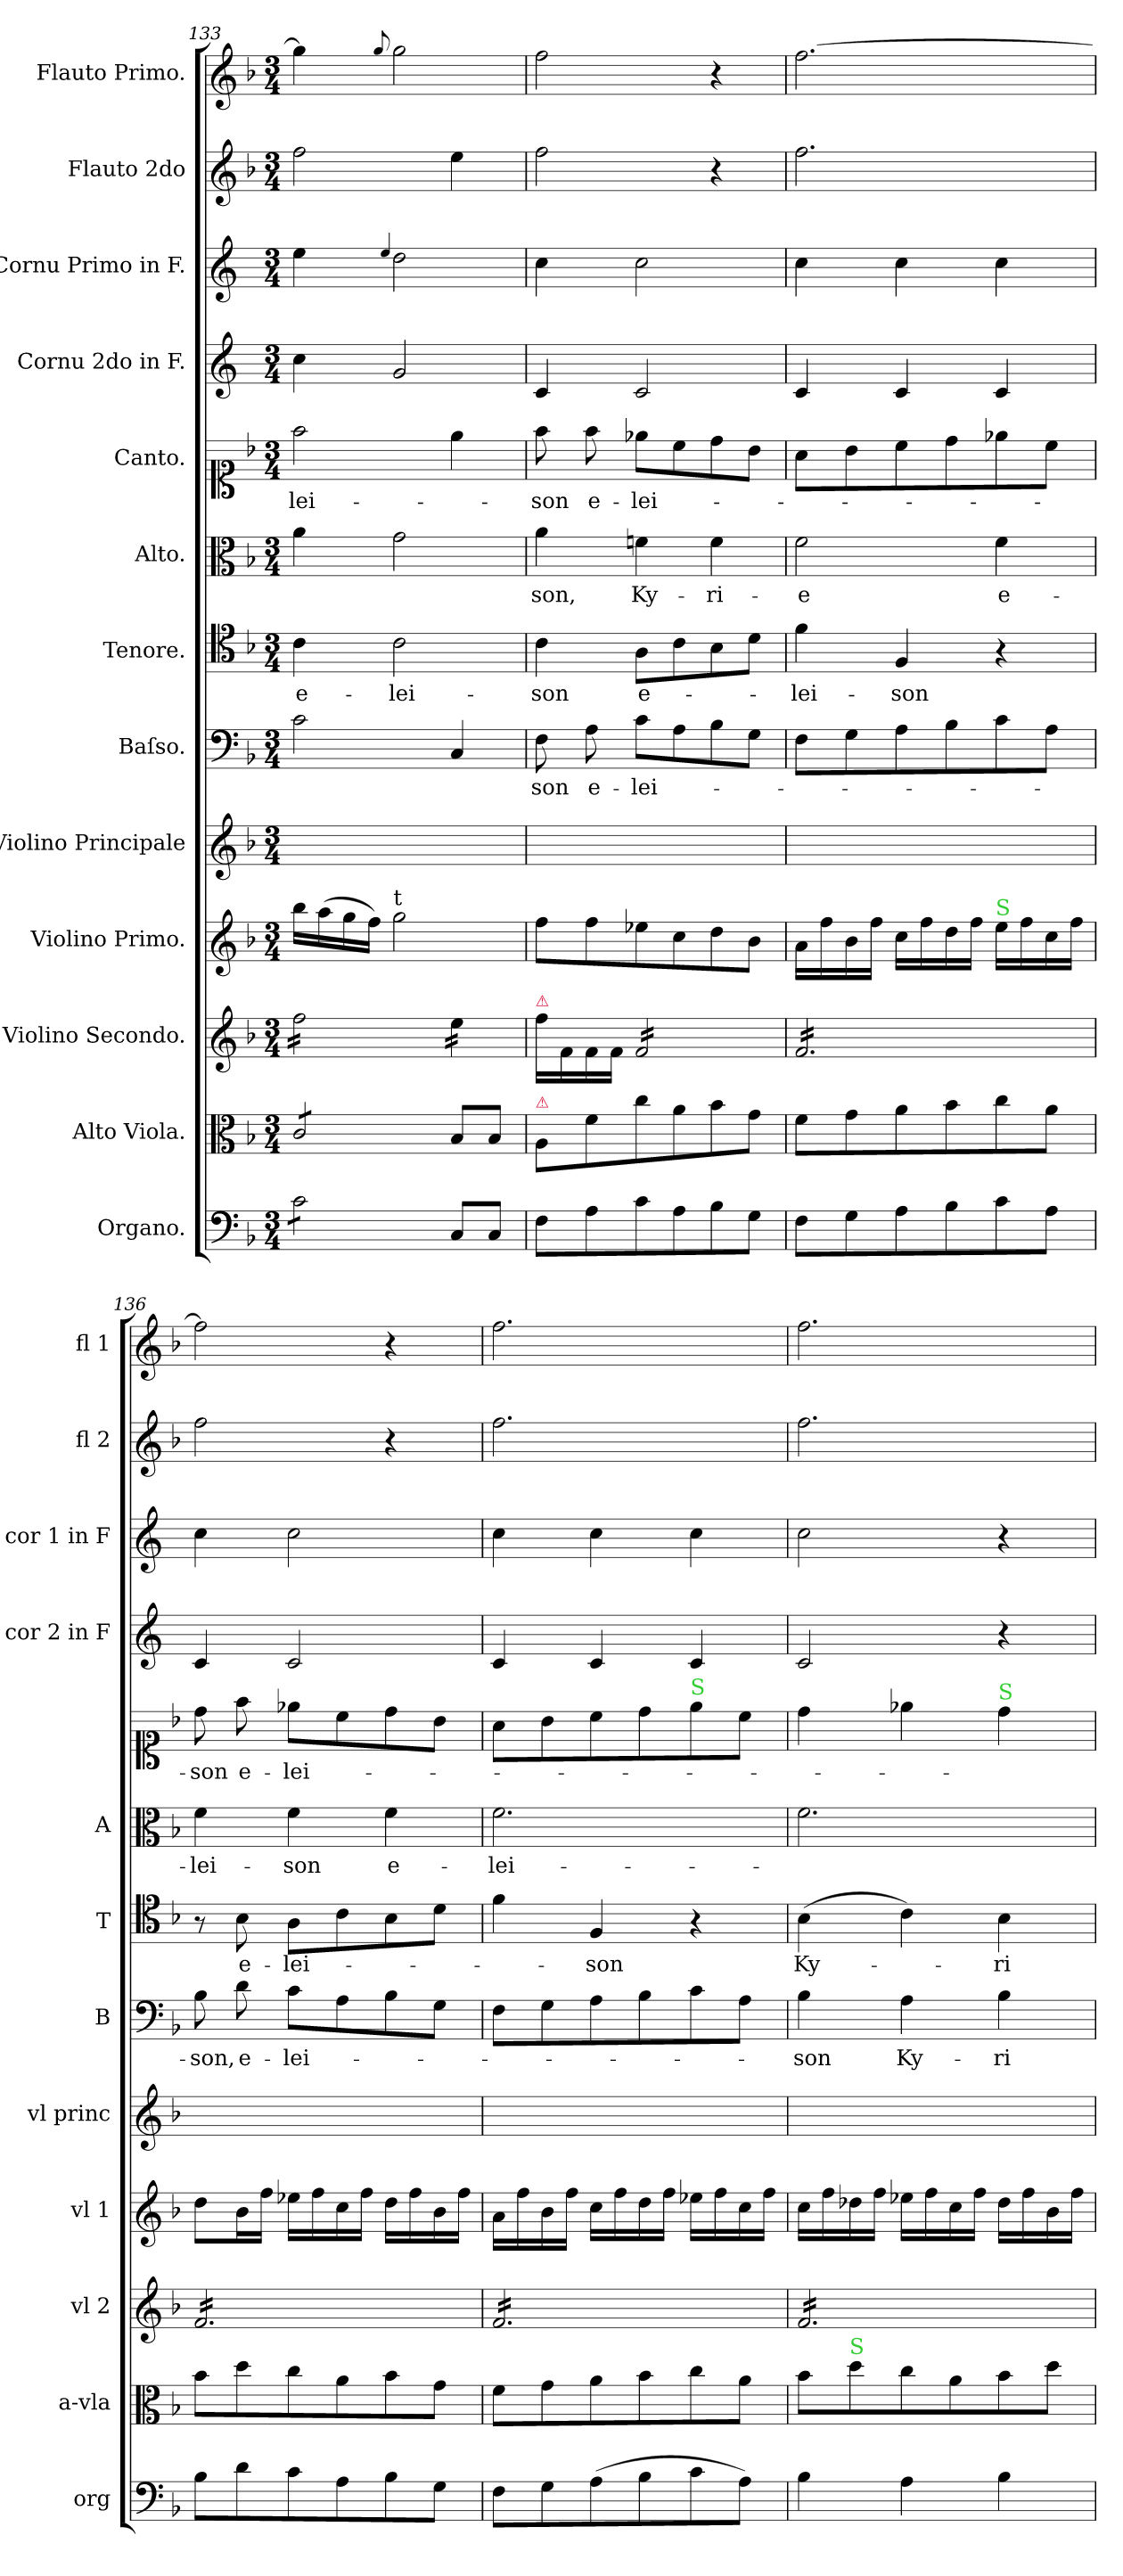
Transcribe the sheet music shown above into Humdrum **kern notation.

**kern	**kern	**kern	**kern	**kern	**kern	**text	**kern	**text	**kern	**text	**kern	**text	**kern	**kern	**kern	**kern
*part13	*part12	*part11	*part10	*part9	*part8	*part8	*part7	*part7	*part6	*part6	*part5	*part5	*part4	*part3	*part2	*part1
*staff13	*staff12	*staff11	*staff10	*staff9	*staff8	*staff8	*staff7	*staff7	*staff6	*staff6	*staff5	*staff5	*staff4	*staff3	*staff2	*staff1
*I"Organo.	*I"Alto Viola.	*I"Violino Secondo.	*I"Violino Primo.	*I"Violino Principale	*I"Baſso.	*	*I"Tenore.	*	*I"Alto.	*	*I"Canto.	*	*I"Cornu 2do in F.	*I"Cornu Primo in F.	*I"Flauto 2do	*I"Flauto Primo.
*I'org	*I'a-vla	*I'vl 2	*I'vl 1	*I'vl princ	*I'B	*	*I'T	*	*I'A	*	*	*	*I'cor 2 in F	*I'cor 1 in F	*I'fl 2	*I'fl 1
*clefF4	*clefC3	*clefG2	*clefG2	*clefG2	*clefF4	*	*clefC4	*	*clefC3	*	*clefC1	*	*clefG2	*clefG2	*clefG2	*clefG2
*	*	*	*	*	*	*	*	*	*	*	*	*	*ITrd4c7	*ITrd4c7	*	*
*k[b-]	*k[b-]	*k[b-]	*k[b-]	*k[b-]	*k[b-]	*	*k[b-]	*	*k[b-]	*	*k[b-]	*	*k[b-]	*k[b-]	*k[b-]	*k[b-]
*F:	*F:	*F:	*F:	*F:	*F:	*	*F:	*	*F:	*	*F:	*	*F:	*F:	*F:	*F:
*M3/4	*M3/4	*M3/4	*M3/4	*M3/4	*M3/4	*	*M3/4	*	*M3/4	*	*M3/4	*	*M3/4	*M3/4	*M3/4	*M3/4
=133	=133	=133	=133	=133	=133	=133	=133	=133	=133	=133	=133	=133	=133	=133	=133	=133
*tremolo	*	*	*	*	*	*	*	*	*	*	*	*	*	*	*	*
*	*tremolo	*	*	*	*	*	*	*	*	*	*	*	*	*	*	*
*	*	*tremolo	*	*	*	*	*	*	*	*	*	*	*	*	*	*
8c\L	8c/L	16ff\LL	16bb-\LL	2.ryy	2c\	.	4c\	e-	4a\	.	2ff\	-lei-	4f\	4a\	2ff\	4gg\]
.	.	16ff\	(16aa\	.	.	.	.	.	.	.	.	.	.	.	.	.
8c\	8c/	16ff\	16gg\	.	.	.	.	.	.	.	.	.	.	.	.	.
.	.	16ff\	16ff\JJ)	.	.	.	.	.	.	.	.	.	.	.	.	.
.	.	.	.	.	.	.	.	.	.	.	.	.	.	4qqa/	.	8qqgg/
!	!	!	!LO:TX:a:t=t	!	!	!	!	!	!	!	!	!	!	!	!	!
8c\	8c/	16ff\	2gg\	.	.	.	2c\	-lei-	2g\	.	.	.	2c/	2g\	.	2gg\
.	.	16ff\	.	.	.	.	.	.	.	.	.	.	.	.	.	.
8c\J	8c/J	16ff\	.	.	.	.	.	.	.	.	.	.	.	.	.	.
*	*Xtremolo	*	*	*	*	*	*	*	*	*	*	*	*	*	*	*
*Xtremolo	*	*	*	*	*	*	*	*	*	*	*	*	*	*	*	*
.	.	16ff\JJ	.	.	.	.	.	.	.	.	.	.	.	.	.	.
8C/L	8B-/L	16ee\LL	.	.	4C/	.	.	.	.	.	4ee\	.	.	.	4ee\	.
.	.	16ee\	.	.	.	.	.	.	.	.	.	.	.	.	.	.
8C/J	8B-/J	16ee\	.	.	.	.	.	.	.	.	.	.	.	.	.	.
.	.	16ee\JJ	.	.	.	.	.	.	.	.	.	.	.	.	.	.
*	*	*Xtremolo	*	*	*	*	*	*	*	*	*	*	*	*	*	*
=134	=134	=134	=134	=134	=134	=134	=134	=134	=134	=134	=134	=134	=134	=134	=134	=134
!	!	!LO:TX:a:color=crimson:t=⚠	!	!	!	!	!	!	!	!	!	!	!	!	!	!
!	!LO:TX:a:color=crimson:t=⚠	!	!	!	!	!	!	!	!	!	!	!	!	!	!	!
8F\L	8A\L	16ff\LL	8ff\L	2.ryy	8F\	-son	4c\	-son	4a\	-son,	8ff\	-son	4F/	4f\	2ff\	2ff\
.	.	16f\	.	.	.	.	.	.	.	.	.	.	.	.	.	.
8A\	8f\	16f\	8ff\	.	8A\	e-	.	.	.	.	8ff\	e-	.	.	.	.
.	.	16f\JJ	.	.	.	.	.	.	.	.	.	.	.	.	.	.
*	*	*tremolo	*	*	*	*	*	*	*	*	*	*	*	*	*	*
8c\	8cc\	16f/LL	8ee-X\	.	8c\L	-lei-	8A\L	e-	4fn\	Ky-	8ee-X\L	-lei-	2F/	2f\	.	.
.	.	16f/	.	.	.	.	.	.	.	.	.	.	.	.	.	.
8A\	8a\	16f/	8cc\	.	8A\	.	8c\	.	.	.	8cc\	.	.	.	.	.
.	.	16f/	.	.	.	.	.	.	.	.	.	.	.	.	.	.
8B-\	8b-\	16f/	8dd\	.	8B-\	.	8B-\	.	4f\	-ri-	8dd\	.	.	.	4r	4r
.	.	16f/	.	.	.	.	.	.	.	.	.	.	.	.	.	.
8G\J	8g\J	16f/	8b-\J	.	8G\J	.	8d\J	.	.	.	8b-\J	.	.	.	.	.
.	.	16f/JJ	.	.	.	.	.	.	.	.	.	.	.	.	.	.
=135	=135	=135	=135	=135	=135	=135	=135	=135	=135	=135	=135	=135	=135	=135	=135	=135
8F\L	8f\L	16f/LL	16a\LL	2.ryy	8F\L	.	4f\	-lei-	2f\	-e	8a\L	.	4F/	4f\	2.ff\	[2.ff\
.	.	16f/	16ff\	.	.	.	.	.	.	.	.	.	.	.	.	.
8G\	8g\	16f/	16b-\	.	8G\	.	.	.	.	.	8b-\	.	.	.	.	.
.	.	16f/	16ff\JJ	.	.	.	.	.	.	.	.	.	.	.	.	.
8A\	8a\	16f/	16cc\LL	.	8A\	.	4F/	-son	.	.	8cc\	.	4F/	4f\	.	.
.	.	16f/	16ff\	.	.	.	.	.	.	.	.	.	.	.	.	.
8B-\	8b-\	16f/	16dd\	.	8B-\	.	.	.	.	.	8dd\	.	.	.	.	.
.	.	16f/	16ff\JJ	.	.	.	.	.	.	.	.	.	.	.	.	.
!	!	!	!LO:TX:a:color=limegreen:t=S	!	!	!	!	!	!	!	!	!	!	!	!	!
8c\	8cc\	16f/	16ee\LL	.	8c\	.	4r	.	4f\	e-	8ee-X\	.	4F/	4f\	.	.
.	.	16f/	16ff\	.	.	.	.	.	.	.	.	.	.	.	.	.
8A\J	8a\J	16f/	16cc\	.	8A\J	.	.	.	.	.	8cc\J	.	.	.	.	.
.	.	16f/JJ	16ff\JJ	.	.	.	.	.	.	.	.	.	.	.	.	.
=136	=136	=136	=136	=136	=136	=136	=136	=136	=136	=136	=136	=136	=136	=136	=136	=136
8B-\L	8b-\L	16f/LL	8dd\L	2.ryy	8B-\	-son,	8r	.	4f\	-lei-	8dd\	-son	4F/	4f\	2ff\	2ff\]
.	.	16f/	.	.	.	.	.	.	.	.	.	.	.	.	.	.
!	!	!	!	!	!	!	!	!LO:LY:i	!	!	!	!	!	!	!	!
8d\	8dd\	16f/	16b-\L	.	8d\	e-	8B-\	e-	.	.	8ff\	e-	.	.	.	.
.	.	16f/	16ff\JJ	.	.	.	.	.	.	.	.	.	.	.	.	.
!	!	!	!	!	!	!	!	!LO:LY:i	!	!	!	!	!	!	!	!
8c\	8cc\	16f/	16ee-X\LL	.	8c\L	-lei-	8A\L	-lei-	4f\	-son	8ee-X\L	-lei-	2F/	2f\	.	.
.	.	16f/	16ff\	.	.	.	.	.	.	.	.	.	.	.	.	.
8A\	8a\	16f/	16cc\	.	8A\	.	8c\	.	.	.	8cc\	.	.	.	.	.
.	.	16f/	16ff\JJ	.	.	.	.	.	.	.	.	.	.	.	.	.
8B-\	8b-\	16f/	16dd\LL	.	8B-\	.	8B-\	.	4f\	e-	8dd\	.	.	.	4r	4r
.	.	16f/	16ff\	.	.	.	.	.	.	.	.	.	.	.	.	.
8G\J	8g\J	16f/	16b-\	.	8G\J	.	8d\J	.	.	.	8b-\J	.	.	.	.	.
.	.	16f/JJ	16ff\JJ	.	.	.	.	.	.	.	.	.	.	.	.	.
=137	=137	=137	=137	=137	=137	=137	=137	=137	=137	=137	=137	=137	=137	=137	=137	=137
8F\L	8f\L	16f/LL	16a\LL	2.ryy	8F\L	.	4f\	.	2.f\	-lei-	8a\L	.	4F/	4f\	2.ff\	2.ff\
.	.	16f/	16ff\	.	.	.	.	.	.	.	.	.	.	.	.	.
8G\	8g\	16f/	16b-\	.	8G\	.	.	.	.	.	8b-\	.	.	.	.	.
.	.	16f/	16ff\JJ	.	.	.	.	.	.	.	.	.	.	.	.	.
!	!	!	!	!	!	!	!	!LO:LY:i	!	!	!	!	!	!	!	!
(8A\	8a\	16f/	16cc\LL	.	8A\	.	4F/	-son	.	.	8cc\	.	4F/	4f\	.	.
.	.	16f/	16ff\	.	.	.	.	.	.	.	.	.	.	.	.	.
8B-\	8b-\	16f/	16dd\	.	8B-\	.	.	.	.	.	8dd\	.	.	.	.	.
.	.	16f/	16ff\JJ	.	.	.	.	.	.	.	.	.	.	.	.	.
!	!	!	!	!	!	!	!	!	!	!	!LO:TX:a:color=limegreen:t=S	!	!	!	!	!
8c\	8cc\	16f/	16ee-X\LL	.	8c\	.	4r	.	.	.	8ee\	.	4F/	4f\	.	.
.	.	16f/	16ff\	.	.	.	.	.	.	.	.	.	.	.	.	.
8A\J)	8a\J	16f/	16cc\	.	8A\J	.	.	.	.	.	8cc\J	.	.	.	.	.
.	.	16f/JJ	16ff\JJ	.	.	.	.	.	.	.	.	.	.	.	.	.
=138	=138	=138	=138	=138	=138	=138	=138	=138	=138	=138	=138	=138	=138	=138	=138	=138
4B-\	8b-\L	16f/LL	16cc\LL	2.ryy	4B-\	-son	(4B-\	Ky-	2.f\	.	4dd\	.	2F/	2f\	2.ff\	2.ff\
.	.	16f/	16ff\	.	.	.	.	.	.	.	.	.	.	.	.	.
!	!LO:TX:a:color=limegreen:t=S	!	!	!	!	!	!	!	!	!	!	!	!	!	!	!
.	8dd\	16f/	16dd-X\	.	.	.	.	.	.	.	.	.	.	.	.	.
.	.	16f/	16ff\JJ	.	.	.	.	.	.	.	.	.	.	.	.	.
4A\	8cc\	16f/	16ee-X\LL	.	4A\	Ky-	4c\)	.	.	.	4ee-X\	.	.	.	.	.
.	.	16f/	16ff\	.	.	.	.	.	.	.	.	.	.	.	.	.
.	8a\	16f/	16cc\	.	.	.	.	.	.	.	.	.	.	.	.	.
.	.	16f/	16ff\JJ	.	.	.	.	.	.	.	.	.	.	.	.	.
!	!	!	!	!	!	!	!	!	!	!	!LO:TX:a:color=limegreen:t=S	!	!	!	!	!
4B-\	8b-\	16f/	16dd-\LL	.	4B-\	-ri-	4B-\	-ri-	.	.	4dd\	.	4r	4r	.	.
.	.	16f/	16ff\	.	.	.	.	.	.	.	.	.	.	.	.	.
.	8dd\J	16f/	16b-\	.	.	.	.	.	.	.	.	.	.	.	.	.
.	.	16f/JJ	16ff\JJ	.	.	.	.	.	.	.	.	.	.	.	.	.
*	*	*Xtremolo	*	*	*	*	*	*	*	*	*	*	*	*	*	*
=	=	=	=	=	=	=	=	=	=	=	=	=	=	=	=	=
*-	*-	*-	*-	*-	*-	*-	*-	*-	*-	*-	*-	*-	*-	*-	*-	*-
